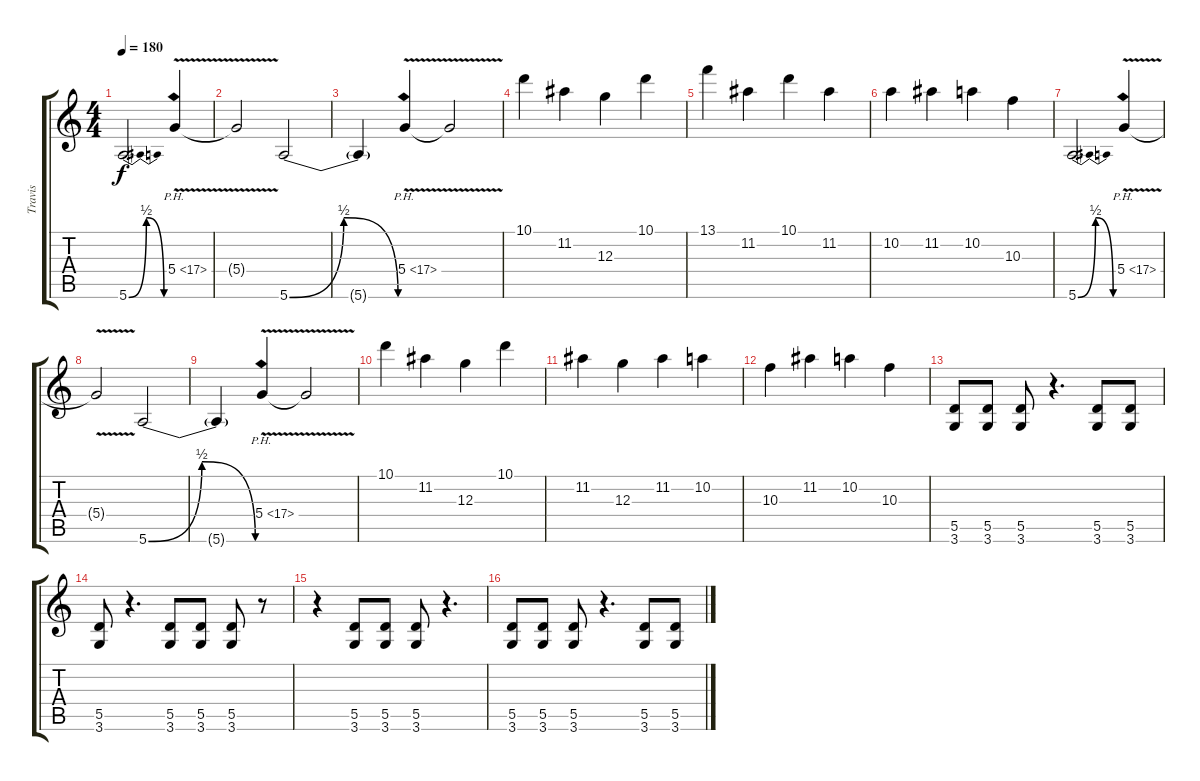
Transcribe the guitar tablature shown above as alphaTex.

\track ("Travis" "Travis") {instrument distortionguitar}
\staff {score tabs}
\tuning (E4 B3 G3 D3 A2 E2) {hide}
\ts (4 4)
\tempo 180
\clef g2
\ks c
5.6{be (bendrelease 0 0 30 2 30 2 60 0)}.2{d dy f} 5.4{ph 12 v}.4 |
5.4{t}.2 5.6{be (bendrelease 0 0 30 2 30 2 60 0)}.2 |
5.6{t}.4 5.4{ph 12 v}.4 5.4{t}.2 |
10.1.4 11.2.4 12.3.4 10.1.4 |
13.1.4 11.2.4 10.1.4 11.2.4 |
10.2.4 11.2.4 10.2.4 10.3.4 |
5.6{be (bendrelease 0 0 30 2 30 2 60 0)}.2{d} 5.4{ph 12 v}.4 |
5.4{t}.2 5.6{be (bendrelease 0 0 30 2 30 2 60 0)}.2 |
5.6{t}.4 5.4{ph 12 v}.4 5.4{t}.2 |
10.1.4 11.2.4 12.3.4 10.1.4 |
11.2.4 12.3.4 11.2.4 10.2.4 |
10.3.4 11.2.4 10.2.4 10.3.4 |
(5.5 3.6).8 (5.5 3.6).8 (5.5 3.6).8 r.4{d} (5.5 3.6).8 (5.5 3.6).8 |
(5.5 3.6).8 r.4{d} (5.5 3.6).8 (5.5 3.6).8 (5.5 3.6).8 r.8 |
r.4 (5.5 3.6).8 (5.5 3.6).8 (5.5 3.6).8 r.4{d} |
(5.5 3.6).8 (5.5 3.6).8 (5.5 3.6).8 r.4{d} (5.5 3.6).8 (5.5 3.6).8
